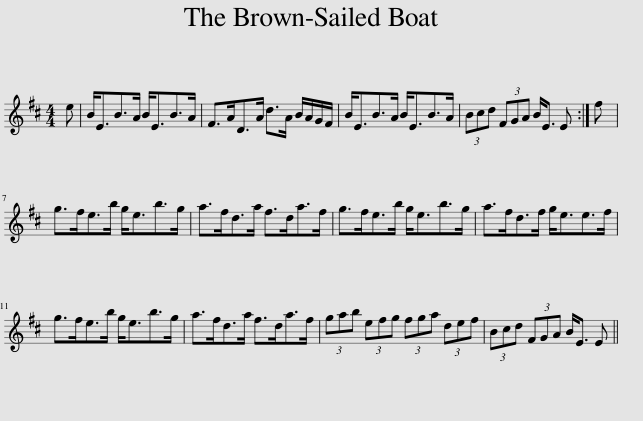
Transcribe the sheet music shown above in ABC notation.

X:1
L:1/8
M:4/4
I:linebreak $
K:D
V:1 treble
V:1
 e | B<EB>A B<EB>A | F>AD>A d>A B/A/G/F/ | B<EB>A B<EB>A | (3Bcd (3FGA B<E E :| %5
 f |$ g>fe>b g<eb>g | a>fd>a f>da>f | g>fe>b g<eb>g | a>fd>f g<ee>f |$ %10
 g>fe>b g<eb>g | a>fd>a f>da>f | (3gab (3efg (3fga (3def | (3Bcd (3FGA B<E E || %14
